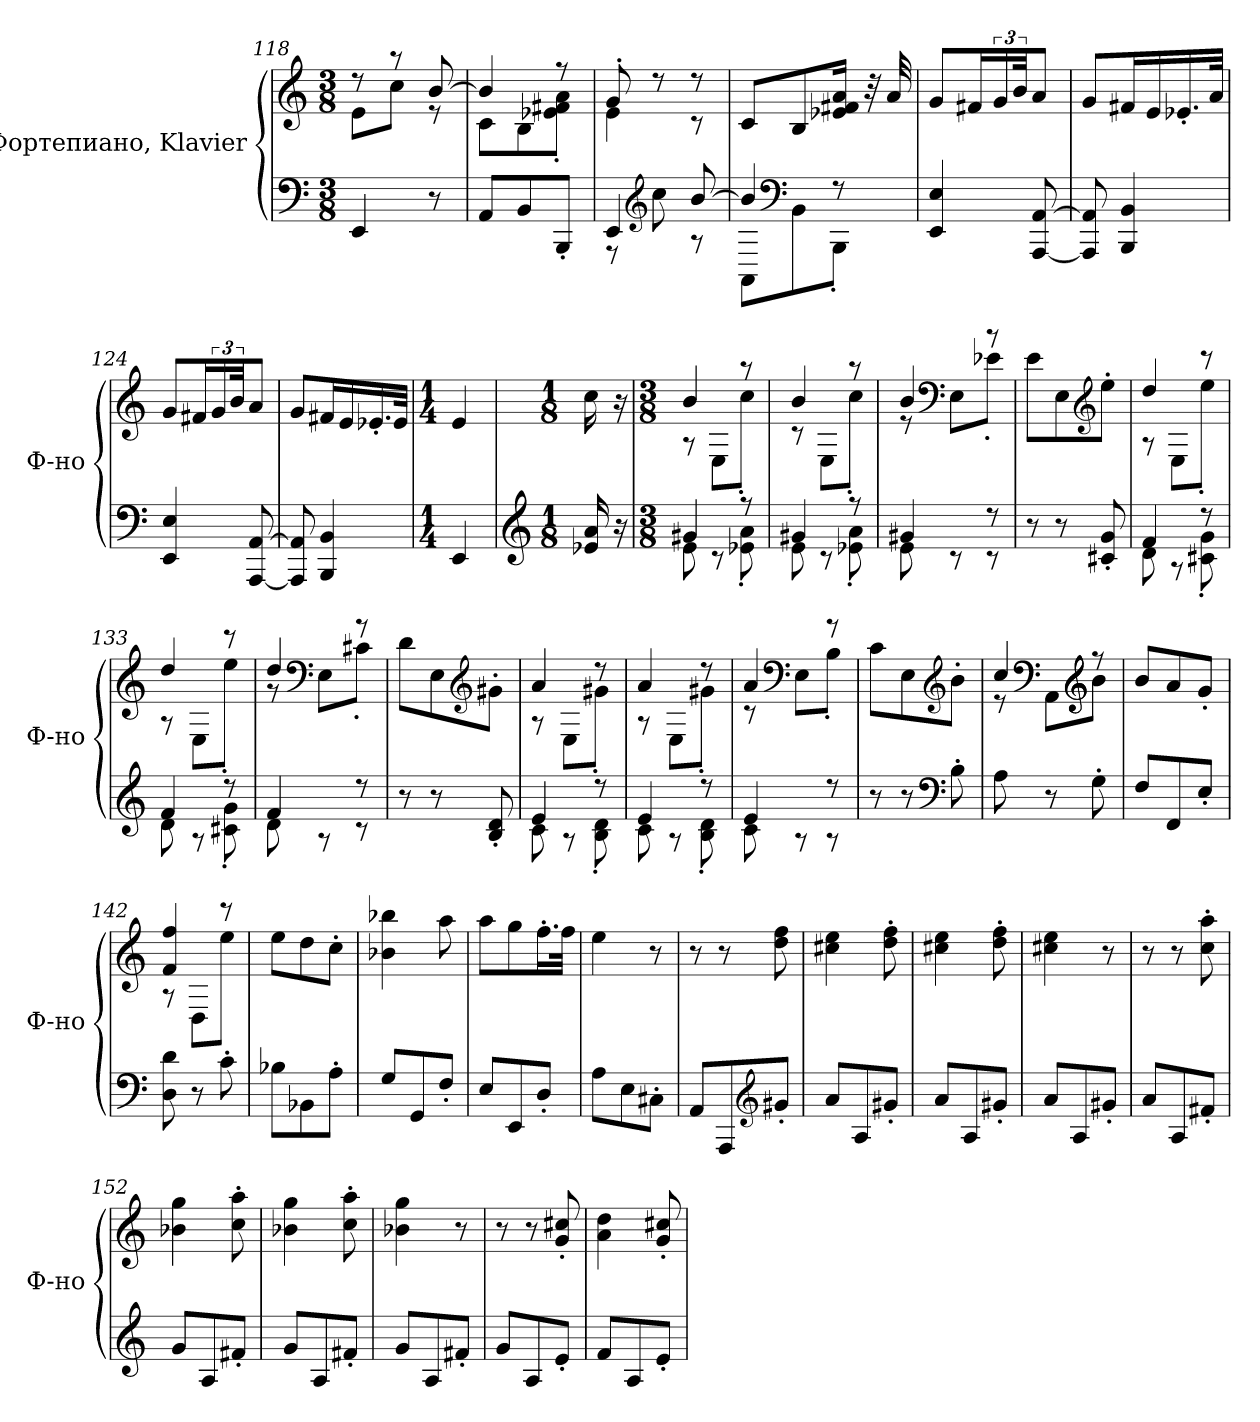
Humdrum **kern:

**kern	**kern
*part1	*part1
*staff2	*staff1
*I"Фортепиано, Klavier	*
*I'Ф-но	*
*clefF4	*clefG2
*k[]	*k[]
*M3/8	*M3/8
=118	=118
*	*^
4EE/	8r	8e\L
.	8r	8cc\J
8r	[8b/	8r
=119	=119	=119
8AA/L	4b/]	8c\L
8BB/	.	8B\
8BBB'/J	8r	8e-X\' 8f#X\' 8a\'J
=120	=120	=120
*^	*	*
4EE/	8r	8g'/	4e\
*clefG2	*	*	*
.	8cc\	8r	.
[8b/	8r	8r	8r
*	*	*v	*v
=121	=121	=121
4b/]	8AA\L	8c/L
*clefF4	*	*
.	8BB\	8B/
8r	8BBB'\J	16e-X/ 16f#X/ 16a/Jk
.	.	32r
.	.	32a/
*v	*v	*
=122	=122
4EE/ 4E/	8g/L
.	16f#X/L
.	24g/
.	48b/JK
[8AAA/ [8AA/	8a/J
=123	=123
8AAA/] 8AA/]	8g/L
4BBB/ 4BB/	16f#X/L
.	16e/
.	16.e-X'/
.	32a/JJk
!!LO:LB:g=z
=124	=124
4EE/ 4E/	8g/L
.	16f#X/L
.	24g/
.	48b/JK
[8AAA/ [8AA/	8a/J
=125	=125
8AAA/] 8AA/]	8g/L
4BBB/ 4BB/	16f#X/L
.	16e/
.	16.e-X'/
.	32e-/JJk
=126	=126
*M1/4	*M1/4
4EE/	4e/
=127	=127
*clefG2	*
*M1/8	*M1/8
16e-X/ 16a/	16cc\
16r	16r
=128	=128
*M3/8	*M3/8
*^	*^
4g#X/	8e\	4b/	8r
.	8r	.	8E\L
8r	8e-X\' 8a\'	8r	8cc'\J
=129	=129	=129	=129
4g#X/	8e\	4b/	8r
.	8r	.	8E\L
8r	8e-X\' 8a\'	8r	8cc'\J
=130	=130	=130	=130
4g#X/	8e\	4b/	8r
*	*	*clefF4	*
.	8r	.	8E\L
8r	8r	8r	8e-X'\J
*v	*v	*	*
*	*v	*v
=131	=131
8r	8e\L
8r	8E\
*	*clefG2
8c#X/' 8g/'	8ee'\J
!!LO:LB:g=z
=132	=132
*^	*^
4f/	8d\	4dd/	8r
.	8r	.	8E\L
8r	8c#X\' 8g\'	8r	8ee'\J
=133	=133	=133	=133
4f/	8d\	4dd/	8r
.	8r	.	8E\L
8r	8c#X\' 8g\'	8r	8ee'\J
=134	=134	=134	=134
4f/	8d\	4dd/	8r
*	*	*clefF4	*
.	8r	.	8E\L
8r	8r	8r	8c#X'\J
*v	*v	*	*
*	*v	*v
=135	=135
8r	8d\L
8r	8E\
*	*clefG2
8B/' 8d/'	8g#X'\J
=136	=136
*^	*^
4e/	8c\	4a/	8r
.	8r	.	8E\L
8r	8B\' 8d\'	8r	8g#X'\J
=137	=137	=137	=137
4e/	8c\	4a/	8r
.	8r	.	8E\L
8r	8B\' 8d\'	8r	8g#X'\J
=138	=138	=138	=138
4e/	8c\	4a/	8r
*	*	*clefF4	*
.	8r	.	8E\L
8r	8r	8r	8B'\J
*v	*v	*	*
*	*v	*v
=139	=139
8r	8c\L
8r	8E\
*clefF4	*clefG2
8B'\	8b'\J
=140	=140
*	*^
8A\	4cc/	8r
*	*clefF4	*
8r	.	8AA\L
*	*clefG2	*
8G'\	8r	8b\J
*	*v	*v
!!LO:LB:g=z
=141	=141
8F/L	8b/L
8FF/	8a/
8E'/J	8g'/J
=142	=142
*	*^
8D\ 8d\	4f/ 4ff/	8r
8r	.	8D\L
8c'\	8r	8ee\J
*	*v	*v
=143	=143
8B-X\L	8ee\L
8BB-X\	8dd\
8A'\J	8cc'\J
=144	=144
8G/L	4b-X\ 4bb-X\
8GG/	.
8F'/J	8aa\
=145	=145
8E/L	8aa\L
8EE/	8gg\
8D'/J	16.ff'\L
.	32ff\JJk
=146	=146
8A\L	4ee\
8E\	.
8C#X'\J	8r
=147	=147
8AA/L	8r
8AAA/	8r
*clefG2	*
8g#X'/J	8dd\ 8ff\
=148	=148
8a/L	4cc#X\ 4ee\
8A/	.
8g#X'/J	8dd\' 8ff\'
=149	=149
8a/L	4cc#X\ 4ee\
8A/	.
8g#X'/J	8dd\' 8ff\'
=150	=150
8a/L	4cc#X\ 4ee\
8A/	.
8g#X'/J	8r
!!LO:LB:g=z
=151	=151
8a/L	8r
8A/	8r
8f#X'/J	8cc\' 8aa\'
=152	=152
8g/L	4b-X\ 4gg\
8A/	.
8f#X'/J	8cc\' 8aa\'
=153	=153
8g/L	4b-X\ 4gg\
8A/	.
8f#X'/J	8cc\' 8aa\'
=154	=154
8g/L	4b-X\ 4gg\
8A/	.
8f#X'/J	8r
=155	=155
8g/L	8r
8A/	8r
8e'/J	8g/' 8cc#X/'
=156	=156
8f/L	4a\ 4dd\
8A/	.
8e'/J	8g/' 8cc#X/'
=	=
*-	*-
